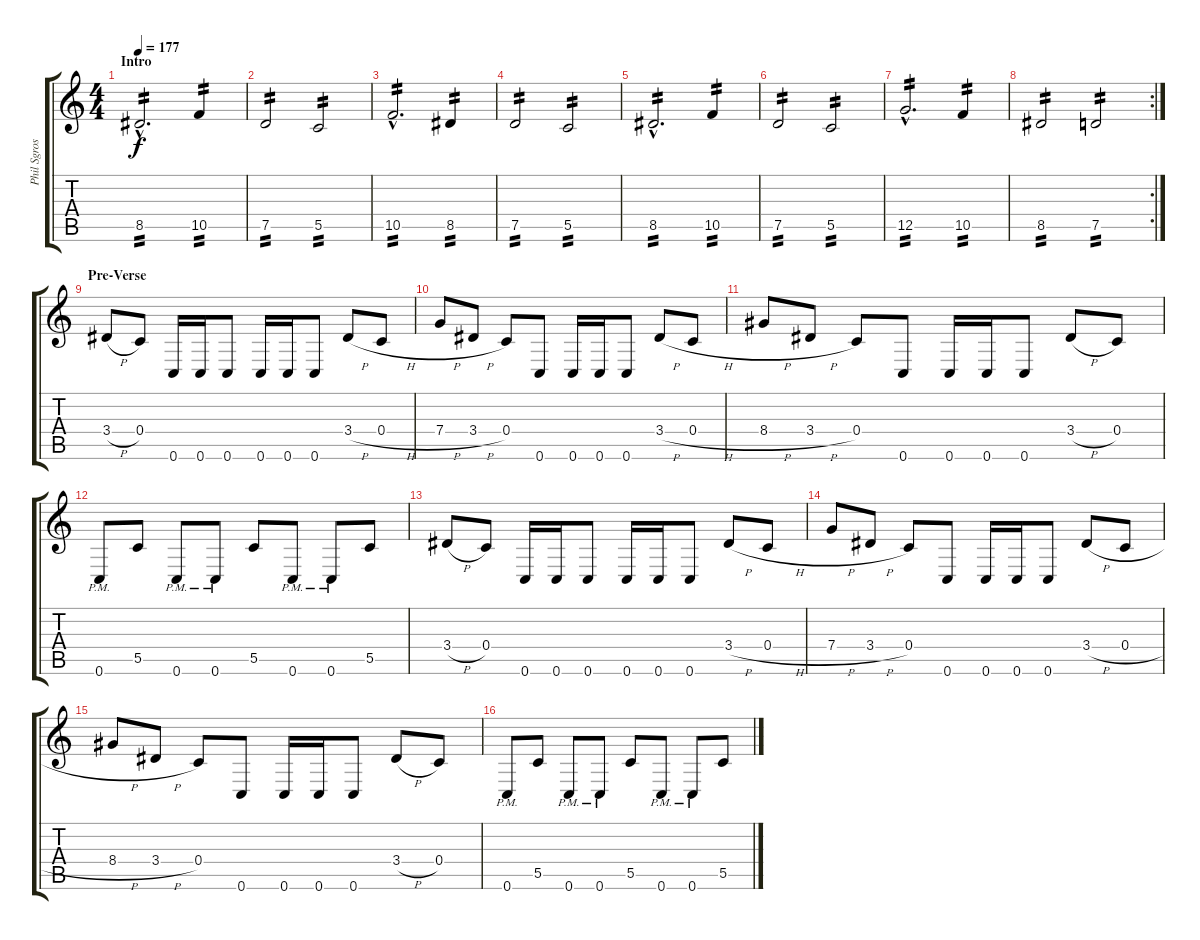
\track ("Phil Sgrosso" "Phil Sgros") {instrument distortionguitar}
\staff {score tabs}
\tuning (D4 A3 F3 C3 G2 C2) {hide}
\ts (4 4)
\section ("" "Intro")
\tempo 177
\clef g2
\ks c
8.5{hac}.2{d tp 2 dy f instrument distortionguitar} 10.5.4{tp 2} |
7.5.2{tp 2} 5.5.2{tp 2} |
10.5{hac}.2{d tp 2} 8.5.4{tp 2} |
7.5.2{tp 2} 5.5.2{tp 2} |
8.5{hac}.2{d tp 2} 10.5.4{tp 2} |
7.5.2{tp 2} 5.5.2{tp 2} |
12.5{hac}.2{d tp 2} 10.5.4{tp 2} |
\rc 2
8.5.2{tp 2} 7.5.2{tp 2} |
\section ("" "Pre-Verse")
3.4{h}.8 0.4.8 0.6.16 0.6.16 0.6.8 0.6.16 0.6.16 0.6.8 3.4{h}.8 0.4{h}.8 |
7.4{h}.8 3.4{h}.8 0.4.8 0.6.8 0.6.16 0.6.16 0.6.8 3.4{h}.8 0.4{h}.8 |
8.4{h}.8 3.4{h}.8 0.4.8 0.6.8 0.6.16 0.6.16 0.6.8 3.4{h}.8 0.4.8 |
0.6{pm}.8 5.5.8 0.6{pm}.8 0.6{pm}.8 5.5.8 0.6{pm}.8 0.6{pm}.8 5.5.8 |
3.4{h}.8 0.4.8 0.6.16 0.6.16 0.6.8 0.6.16 0.6.16 0.6.8 3.4{h}.8 0.4{h}.8 |
7.4{h}.8 3.4{h}.8 0.4.8 0.6.8 0.6.16 0.6.16 0.6.8 3.4{h}.8 0.4{h}.8 |
8.4{h}.8 3.4{h}.8 0.4.8 0.6.8 0.6.16 0.6.16 0.6.8 3.4{h}.8 0.4.8 |
0.6{pm}.8 5.5.8 0.6{pm}.8 0.6{pm}.8 5.5.8 0.6{pm}.8 0.6{pm}.8 5.5.8
